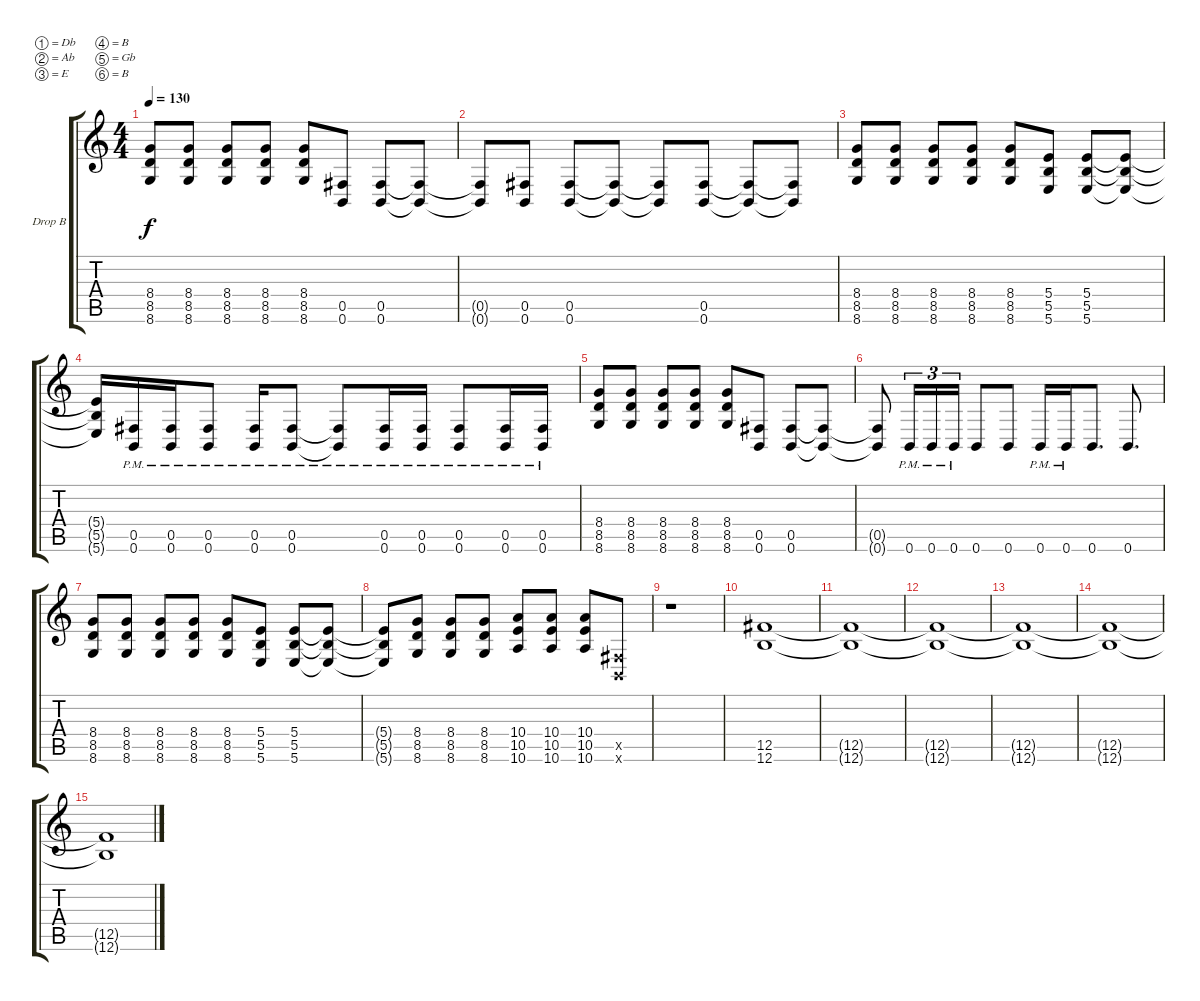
\bracketExtendMode groupsimilarinstruments
\firstSystemTrackNameOrientation horizontal
\otherSystemsTrackNameOrientation horizontal
\track ("Bagpipe" "Drop B") {instrument distortionguitar}
\staff {score tabs}
\tuning (Db4 Ab3 E3 B2 Gb2 B1)
\ts (4 4)
\tempo 130
\clef g2
\ks c
(8.6 8.5 8.4).8{dy f} (8.5 8.6 8.4).8 (8.6 8.5 8.4).8 (8.5 8.6 8.4).8 (8.6 8.5 8.4).8 (0.5 0.6).8 (0.6 0.5).8 (0.5{t} 0.6{t}).8 |
(0.6{t} 0.5{t}).8 (0.5 0.6).8 (0.6 0.5).8 (0.5{t} 0.6{t}).8 (0.6{t} 0.5{t}).8 (0.5 0.6).8 (0.5{t} 0.6{t}).8 (0.5{t} 0.6{t}).8 |
(8.5 8.6 8.4).8 (8.5 8.6 8.4).8 (8.5 8.6 8.4).8 (8.5 8.6 8.4).8 (8.5 8.6 8.4).8 (5.6 5.5 5.4).8 (5.5 5.6 5.4).8 (5.6{t} 5.5{t} 5.4{t}).8 |
(5.6{t} 5.5{t} 5.4{t}).16 (0.6{pm} 0.5{pm}).16 (0.6{pm} 0.5{pm}).16 (0.6{pm} 0.5{pm}).8 (0.6{pm} 0.5{pm}).16 (0.6{pm} 0.5{pm}).8 (0.6{pm t} 0.5{pm t}).8 (0.6{pm} 0.5{pm}).16 (0.6{pm} 0.5{pm}).16 (0.6{pm} 0.5{pm}).8 (0.6{pm} 0.5{pm}).16 (0.6{pm} 0.5{pm}).16 |
(8.6 8.5 8.4).8 (8.6 8.5 8.4).8 (8.6 8.5 8.4).8 (8.6 8.5 8.4).8 (8.6 8.5 8.4).8 (0.5 0.6).8 (0.6 0.5).8 (0.5{t} 0.6{t}).8 |
(0.5{t} 0.6{t}).8 0.6{pm}.16{tu (3 2)} 0.6{pm}.16{tu (3 2)} 0.6{pm}.16{tu (3 2)} 0.6.8 0.6.8 0.6{pm}.16 0.6{pm}.16 0.6.8{d} 0.6.8{d} |
(8.5 8.6 8.4).8 (8.5 8.6 8.4).8 (8.5 8.6 8.4).8 (8.5 8.6 8.4).8 (8.5 8.6 8.4).8 (5.6 5.5 5.4).8 (5.5 5.6 5.4).8 (5.6{t} 5.5{t} 5.4{t}).8 |
(5.6{t} 5.5{t} 5.4{t}).8 (8.6 8.5 8.4).8 (8.6 8.5 8.4).8 (8.5 8.6 8.4).8 (10.5 10.6 10.4).8 (10.6 10.5 10.4).8 (10.5 10.6 10.4).8 (0.6{x} 0.5{x}).8 |
r.1 |
(12.5 12.6).1 |
(12.6{t} 12.5{t}).1 |
(12.5{t} 12.6{t}).1 |
(12.5{t} 12.6{t}).1 |
(12.5{t} 12.6{t}).1 |
(12.5{t} 12.6{t}).1
